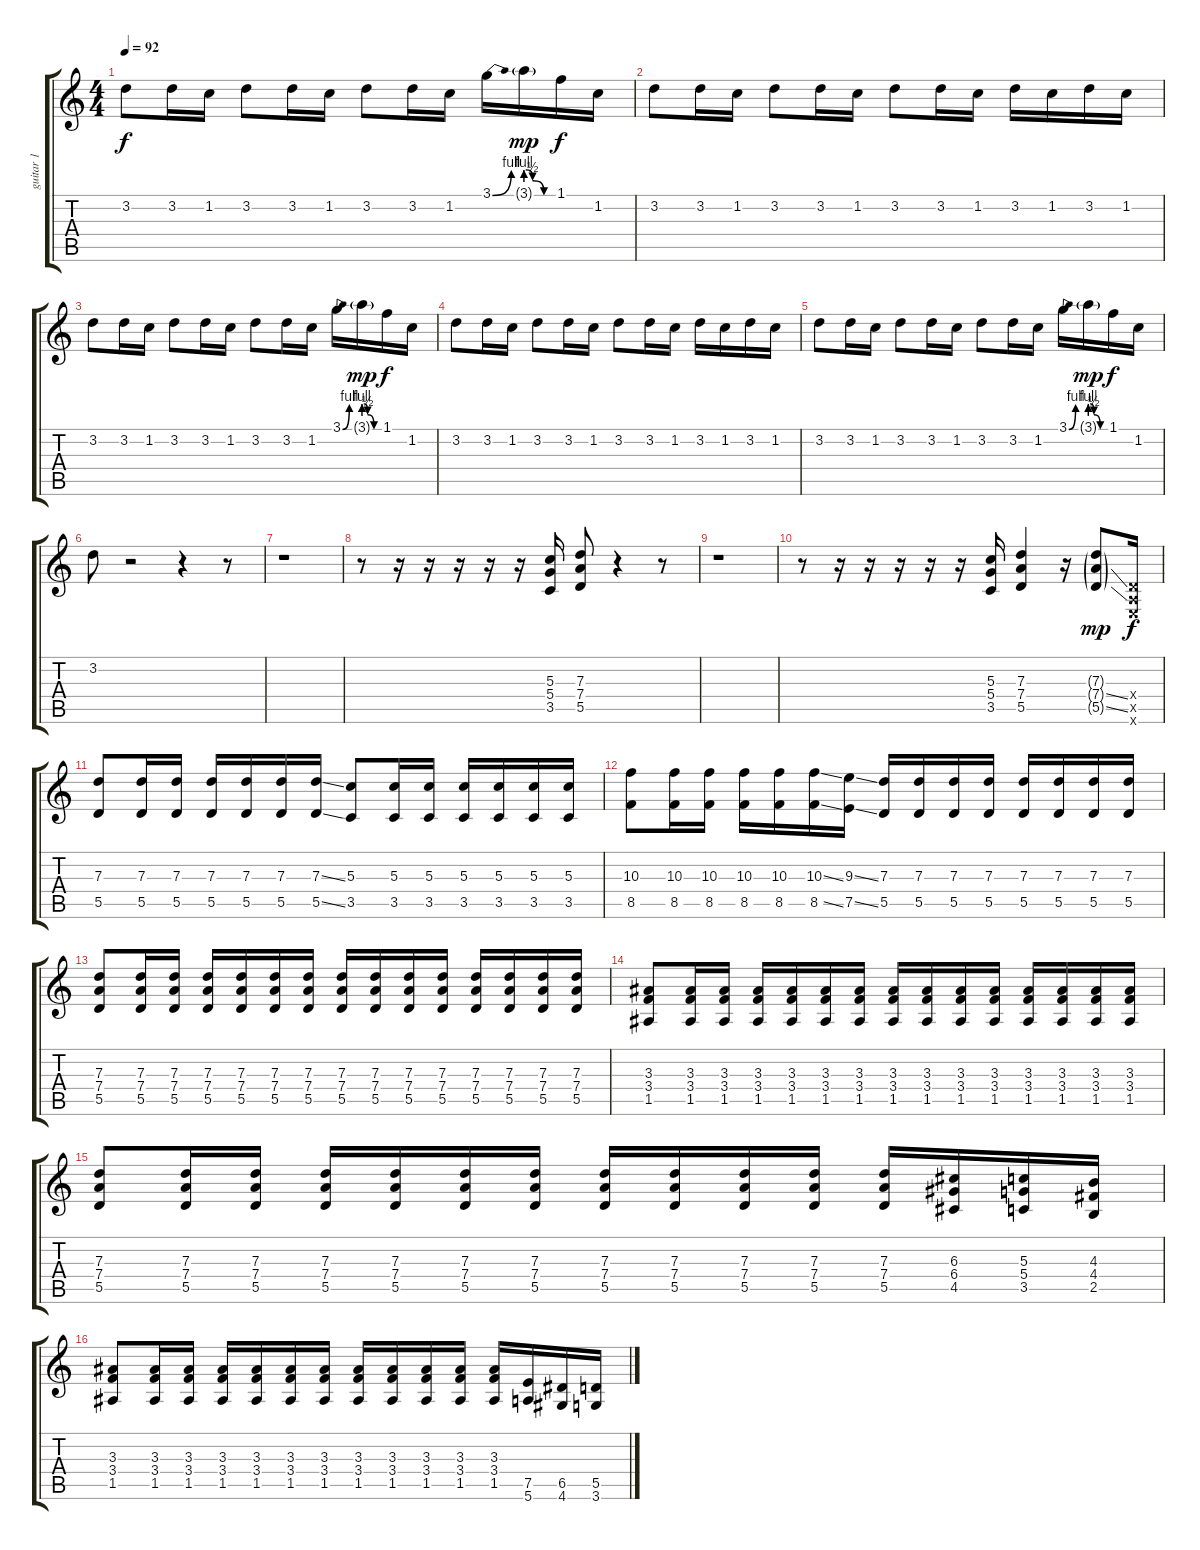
\track ("guitar 1" "guitar 1") {instrument distortionguitar}
\staff {score tabs}
\tuning (E4 B3 G3 D3 A2 E2) {hide}
\ts (4 4)
\tempo 92
\clef g2
\ks c
3.2.8{dy f instrument distortionguitar} 3.2.16 1.2.16 3.2.8 3.2.16 1.2.16 3.2.8 3.2.16 1.2.16 3.1{be (bend 0 0 60 4)}.16 3.1{be (custom 0 4 15 2 40 0 60 0) g}.16{dy mp} 1.1.16{dy f} 1.2.16 |
3.2.8 3.2.16 1.2.16 3.2.8 3.2.16 1.2.16 3.2.8 3.2.16 1.2.16 3.2.16 1.2.16 3.2.16 1.2.16 |
3.2.8 3.2.16 1.2.16 3.2.8 3.2.16 1.2.16 3.2.8 3.2.16 1.2.16 3.1{be (bend 0 0 60 4)}.16 3.1{be (custom 0 4 15 2 40 0 60 0) g}.16{dy mp} 1.1.16{dy f} 1.2.16 |
3.2.8 3.2.16 1.2.16 3.2.8 3.2.16 1.2.16 3.2.8 3.2.16 1.2.16 3.2.16 1.2.16 3.2.16 1.2.16 |
3.2.8 3.2.16 1.2.16 3.2.8 3.2.16 1.2.16 3.2.8 3.2.16 1.2.16 3.1{be (bend 0 0 60 4)}.16 3.1{be (custom 0 4 15 2 40 0 60 0) g}.16{dy mp} 1.1.16{dy f} 1.2.16 |
3.2.8 r.2 r.4 r.8 |
r.1 |
r.8 r.16 r.16 r.16 r.16 r.16 (5.3 5.4 3.5).16 (7.3 7.4 5.5).8 r.4 r.8 |
r.1 |
r.8 r.16 r.16 r.16 r.16 r.16 (5.3 5.4 3.5).16 (7.3 7.4 5.5).4 r.16 (7.3{g} 7.4{ss g} 5.5{ss g}).8{dy mp} (0.4{x} 0.5{x} 0.6{x}).16{dy f} |
(7.3 5.5).8 (7.3 5.5).16 (7.3 5.5).16 (7.3 5.5).16 (7.3 5.5).16 (7.3 5.5).16 (7.3{ss} 5.5{ss}).16 (5.3 3.5).8 (5.3 3.5).16 (5.3 3.5).16 (5.3 3.5).16 (5.3 3.5).16 (5.3 3.5).16 (5.3 3.5).16 |
(10.3 8.5).8 (10.3 8.5).16 (10.3 8.5).16 (10.3 8.5).16 (10.3 8.5).16 (10.3{ss} 8.5{ss}).16 (9.3{ss} 7.5{ss}).16 (7.3 5.5).16 (7.3 5.5).16 (7.3 5.5).16 (7.3 5.5).16 (7.3 5.5).16 (7.3 5.5).16 (7.3 5.5).16 (7.3 5.5).16 |
(7.3 7.4 5.5).8 (7.3 7.4 5.5).16 (7.3 7.4 5.5).16 (7.3 7.4 5.5).16 (7.3 7.4 5.5).16 (7.3 7.4 5.5).16 (7.3 7.4 5.5).16 (7.3 7.4 5.5).16 (7.3 7.4 5.5).16 (7.3 7.4 5.5).16 (7.3 7.4 5.5).16 (7.3 7.4 5.5).16 (7.3 7.4 5.5).16 (7.3 7.4 5.5).16 (7.3 7.4 5.5).16 |
(3.3 3.4 1.5).8 (3.3 3.4 1.5).16 (3.3 3.4 1.5).16 (3.3 3.4 1.5).16 (3.3 3.4 1.5).16 (3.3 3.4 1.5).16 (3.3 3.4 1.5).16 (3.3 3.4 1.5).16 (3.3 3.4 1.5).16 (3.3 3.4 1.5).16 (3.3 3.4 1.5).16 (3.3 3.4 1.5).16 (3.3 3.4 1.5).16 (3.3 3.4 1.5).16 (3.3 3.4 1.5).16 |
(7.3 7.4 5.5).8 (7.3 7.4 5.5).16 (7.3 7.4 5.5).16 (7.3 7.4 5.5).16 (7.3 7.4 5.5).16 (7.3 7.4 5.5).16 (7.3 7.4 5.5).16 (7.3 7.4 5.5).16 (7.3 7.4 5.5).16 (7.3 7.4 5.5).16 (7.3 7.4 5.5).16 (7.3 7.4 5.5).16 (6.3 6.4 4.5).16 (5.3 5.4 3.5).16 (4.3 4.4 2.5).16 |
(3.3 3.4 1.5).8 (3.3 3.4 1.5).16 (3.3 3.4 1.5).16 (3.3 3.4 1.5).16 (3.3 3.4 1.5).16 (3.3 3.4 1.5).16 (3.3 3.4 1.5).16 (3.3 3.4 1.5).16 (3.3 3.4 1.5).16 (3.3 3.4 1.5).16 (3.3 3.4 1.5).16 (3.3 3.4 1.5).16 (7.5 5.6).16 (6.5 4.6).16 (5.5 3.6).16
